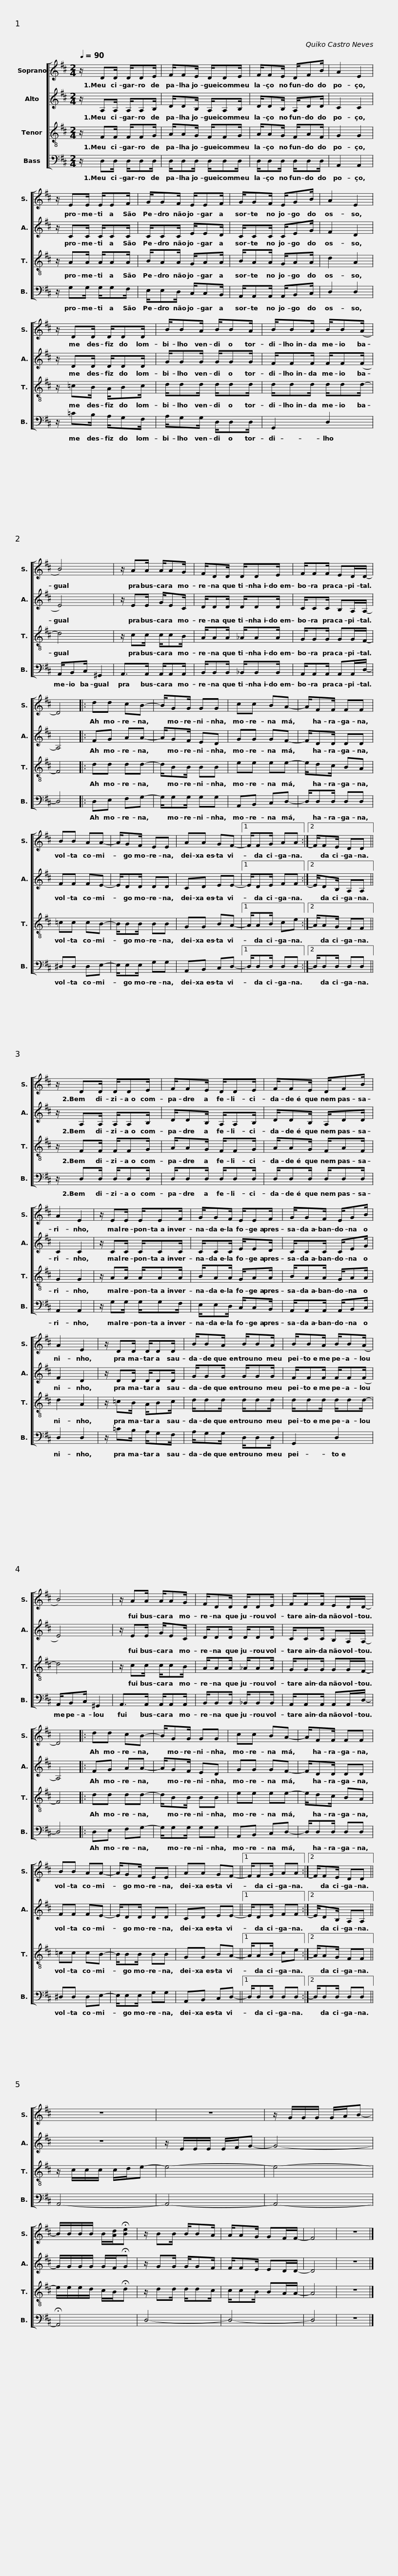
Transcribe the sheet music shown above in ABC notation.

X:1
%%score [ 1 2 3 4 ]
L:1/8
Q:1/4=90
M:2/4
I:linebreak $
K:D
V:1 treble
V:2 treble
V:3 treble-8
V:4 bass
V:1
 z/ DD/ D/DE/ | F/FE/ D/DE/ | F/FE/ D/FB/ | A2 E2 | z/ EE/ E/EF/ |$ %5
 G/GF/ E/EF/ | G/GF/ E/GB/ | A2 E2 | z/ DD/ D/DD/ | B/BA/ B/BA/ | %10
 B/BA/ B/B(A/ |$ B4) | z/ AA/ A/AG/ | F/DD/ D/DE/ | F/FF/ ED/D/- | %15
 D4 |: dd cB- |$ B/GG/ GG | cc BA- | A/FF/ FF | %20
 BB AA- | A/GF/ EE | AA GF- |1 F/FG/ AA :|2$ F/FE/ DD || %25
 z/ DD/ D/DE/ | F/FE/ D/DE/ | F/FE/ D/FB/ | A2 E2 |$ z/ EE/ E/EF/ | %30
 G/GF/ E/EF/ | G/GF/ E/GB/ | A2 E2 | z/ DD/ D/DD/ |$ B/BA/ B/BA/ | %35
 B/BA/ B/B(A/ | B4) | z/ AA/ A/AG/ | F/DD/ D/DE/ |$ F/FF/ ED/D/- | %40
 D4 |: dd cB- | B/GG/ GG | cc BA- | A/FF/ FF | %45
 BB AA- |$ A/GF/ EE | AA GF- ||1 F/FG/ AA :|2 F/FE/ DD || %50
 z4 | z4 | z/ G/G/G/ G/A/B- |$ B/B/B/B/ B/[Ad]/!fermata![Be] | z/ BB/ B/BA/ | %55
 A/AG/ GF/F/- | F4 | z4 |] %58
V:2
 z/ A,A,/ A,/A,B,/ | D/DB,/ A,/A,B,/ | D/DB,/ A,/DD/ | C2 C2 | z/ CC/ C/CC/ |$ %5
 C/CC/ E/ED/ | C/CC/ C/EG/ | F2 D2 | z/ DD/ D/DD/ | G/GG/ G/GG/ | %10
 F/FF/ F/F(F/ |$ E4) | z/ EE/ G/EC/ | D/DD/ D/DD/ | C/CC/ B,A,/A,/- | %15
 A,4 |: FG AA- |$ A/GF/ ED | GG GF- | F/DD/ DD | %20
 FF FE- | E/DD/ DD | CD EE- |1 E/DE/ FF :|2$ E/DB,/ A,A, || %25
 z/ A,A,/ A,/A,B,/ | D/DB,/ A,/A,B,/ | D/DB,/ A,/DD/ | C2 C2 |$ z/ CC/ C/CC/ | %30
 C/CC/ E/ED/ | C/CC/ C/EG/ | F2 D2 | z/ DD/ D/DD/ |$ G/GG/ G/GG/ | %35
 F/FF/ F/F(F/ | E4) | z/ EE/ G/EC/ | D/DD/ D/DD/ |$ C/CC/ B,A,/A,/- | %40
 A,4 |: FG AA- | A/GF/ ED | GG GF- | F/DD/ DD | %45
 FF FE- |$ E/DD/ DD | CD EE- ||1 E/DE/ FF :|2 E/DB,/ A,A, || %50
 z4 | z/ E/E/E/ E/F/G- | G4- |$ G/G/G/G/ G/F/!fermata!G | z/ GG/ G/GF/ | %55
 F/FE/ ED/D/- | D4 | z4 |] %58
V:3
 z/ FF/ F/FG/ | A/AG/ F/FG/ | A/AG/ F/AF/ | G2 G2 | z/ AA/ A/AA/ |$ %5
 B/AA/ G/AA/ | B/AA/ G/AA/ | d2 A2 | z/ =cB/ A/Bc/ | d/dd/ d/dd/ | %10
 d/dd/ d/dd/- |$ d4 | z/ cc/ c/cB/ | A/AA/ _A/AA/ | G/GG/ GG/F/- | %15
 F4 |: dd dd- |$ d/BB/ BB | ee ee- | e/dc/ BA | %20
 =cc cB- | B/BB/ BB | GG BA- |1 A/AB/ ce :|2$ A/AG/ FF || %25
 z/ FF/ F/FG/ | A/AG/ F/FG/ | A/AG/ F/AF/ | G2 G2 |$ z/ AA/ A/AA/ | %30
 B/AA/ G/AA/ | B/AA/ G/AA/ | d2 A2 | z/ =cB/ A/Bc/ |$ d/dd/ d/dd/ | %35
 d/dd/ d/dd/- | d4 | z/ cc/ c/cB/ | A/AA/ _A/AA/ |$ G/GG/ GG/F/- | %40
 F4 |: dd dd- | d/BB/ BB | ee ee- | e/dc/ BA | %45
 =cc cB- |$ B/BB/ BB | GG BA- ||1 A/AB/ ce :|2 A/AG/ FF || %50
 z/ c/c/c/ c/d/e- | e4- | e4- |$ e/e/e/d/ c/B/!fermata!d | z/ dd/ d/dc/ | %55
 c/cB/ BA/A/- | A4 | z4 |] %58
V:4
 z/ D,D,/ D,/D,D,/ | D,/D,D,/ D,/D,D,/ | D,/D,D,/ D,/D,D,/ | A,,2 A,,2 | z/ G,G,/ G,/G,F,/ |$ %5
 E,/E,D,/ C,/C,B,,/ | A,,/A,,A,,/ A,,/B,,C,/ | D,2 D,2 | z/ =CB,/ A,/G,F,/ | A,/G,G,/ D,/D,D,/ | %10
 G,,2 D,2 |$ A,,/B,,C,/ ^G,,2 | A,,>A,, A,,/A,,A,,/ | B,,/B,,B,,/ _B,,/B,,B,,/ | A,,/A,,A,,/ A,,A,,/D,/- | %15
 D,4 |: D,E, F,G,- |$ G,/G,G,/ G,G, | A,,B,, C,D,- | D,/D,D,/ D,D, | %20
 ^D,D, D,E,- | E,/E,E,/ G,G, | A,,B,, C,D,- |1 D,/D,D,/ D,D, :|2$ D,/D,D,/ D,D, || %25
 z/ D,D,/ D,/D,D,/ | D,/D,D,/ D,/D,D,/ | D,/D,D,/ D,/D,D,/ | A,,2 A,,2 |$ z/ G,G,/ G,/G,F,/ | %30
 E,/E,D,/ C,/C,B,,/ | A,,/A,,A,,/ A,,/B,,C,/ | D,2 D,2 | z/ =CB,/ A,/G,F,/ |$ A,/G,G,/ D,/D,D,/ | %35
 G,,2 D,2 | A,,/B,,C,/ ^G,,2 | A,,>A,, A,,/A,,A,,/ | B,,/B,,B,,/ _B,,/B,,B,,/ |$ A,,/A,,A,,/ A,,A,,/D,/- | %40
 D,4 |: D,E, F,G,- | G,/G,G,/ G,G, | A,,B,, C,D,- | D,/D,D,/ D,D, | %45
 ^D,D, D,E,- |$ E,/E,E,/ G,G, | A,,B,, C,D,- ||1 D,/D,D,/ D,D, :|2 D,/D,D,/ D,D, || %50
 A,,4- | A,,4- | A,,4- |$ !fermata!A,,4 | D,4- | %55
 D,4- | D,4 | z4 |] %58
